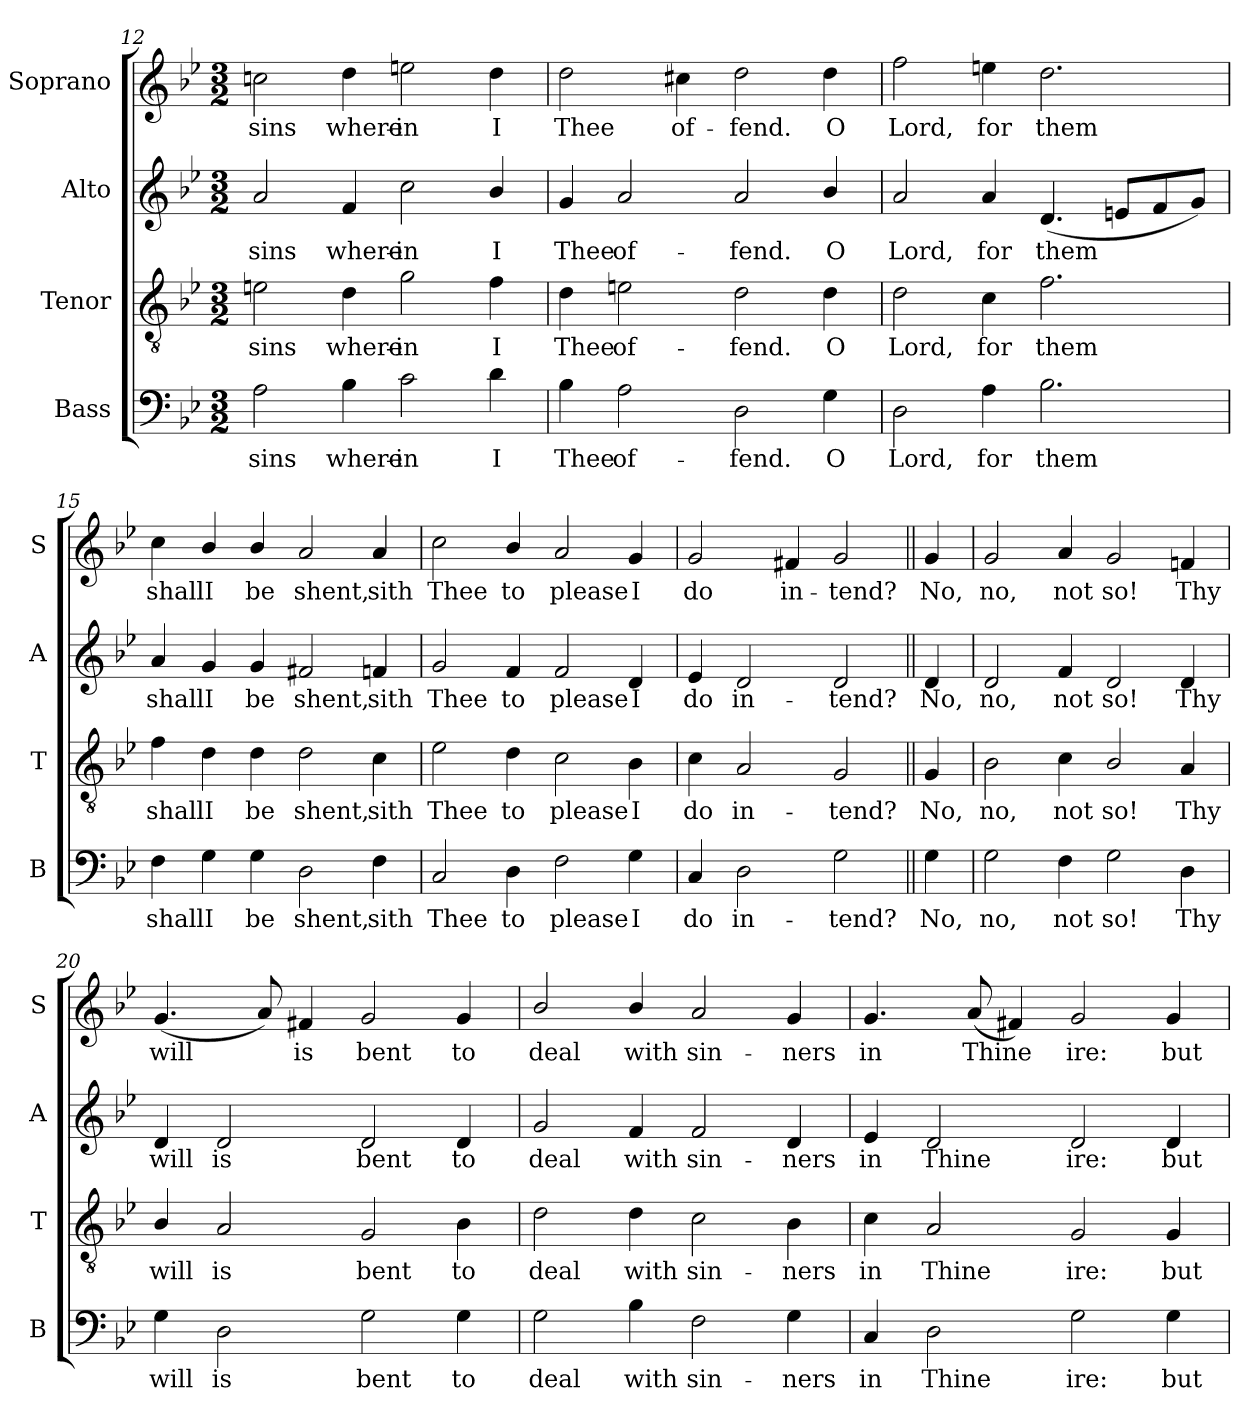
**kern	**text	**kern	**text	**kern	**text	**kern	**text
*part4	*part4	*part3	*part3	*part2	*part2	*part1	*part1
*staff4	*staff4	*staff3	*staff3	*staff2	*staff2	*staff1	*staff1
*I"Bass	*	*I"Tenor	*	*I"Alto	*	*I"Soprano	*
*I'B	*	*I'T	*	*I'A	*	*I'S	*
*clefF4	*	*clefGv2	*	*clefG2	*	*clefG2	*
*k[b-e-]	*	*k[b-e-]	*	*k[b-e-]	*	*k[b-e-]	*
*B-:	*	*B-:	*	*B-:	*	*B-:	*
*M3/2	*	*M3/2	*	*M3/2	*	*M3/2	*
=12	=12	=12	=12	=12	=12	=12	=12
!	!LO:LY:b	!	!LO:LY:b	!	!LO:LY:b	!	!LO:LY:b
2A\	sins	2en\	sins	2a/	sins	2ccn\	sins
!	!LO:LY:b	!	!LO:LY:b	!	!LO:LY:b	!	!LO:LY:b
4B-\	where-	4d\	where-	4f/	where-	4dd\	where-
!	!LO:LY:b	!	!LO:LY:b	!	!LO:LY:b	!	!LO:LY:b
2c\	-in	2g\	-in	2cc\	-in	2een\	-in
!	!LO:LY:b	!	!LO:LY:b	!	!LO:LY:b	!	!LO:LY:b
4d\	I	4f\	I	4b-/	I	4dd\	I
=13	=13	=13	=13	=13	=13	=13	=13
!	!LO:LY:b	!	!LO:LY:b	!	!LO:LY:b	!	!LO:LY:b
4B-\	Thee	4d\	Thee	4g/	Thee	2dd\	Thee
!	!LO:LY:b	!	!LO:LY:b	!	!LO:LY:b	!	!
2A\	of-	2en\	of-	2a/	of-	.	.
!	!	!	!	!	!	!	!LO:LY:b
.	.	.	.	.	.	4cc#X\	of-
!	!LO:LY:b	!	!LO:LY:b	!	!LO:LY:b	!	!LO:LY:b
2D\	-fend.	2d\	-fend.	2a/	-fend.	2dd\	-fend.
!	!LO:LY:b	!	!LO:LY:b	!	!LO:LY:b	!	!LO:LY:b
4G\	O	4d\	O	4b-/	O	4dd\	O
!!LO:PB:g=z
=14	=14	=14	=14	=14	=14	=14	=14
!	!LO:LY:b	!	!LO:LY:b	!	!LO:LY:b	!	!LO:LY:b
2D\	Lord,	2d\	Lord,	2a/	Lord,	2ff\	Lord,
!	!LO:LY:b	!	!LO:LY:b	!	!LO:LY:b	!	!LO:LY:b
4A\	for	4c\	for	4a/	for	4een\	for
!	!LO:LY:b	!	!LO:LY:b	!	!LO:LY:b	!	!LO:LY:b
2.B-\	them	2.f\	them	(<4.d/	them	2.dd\	them
.	.	.	.	8en/L	.	.	.
.	.	.	.	8f/	.	.	.
.	.	.	.	8g/J)	.	.	.
=15	=15	=15	=15	=15	=15	=15	=15
!	!LO:LY:b	!	!LO:LY:b	!	!LO:LY:b	!	!LO:LY:b
4F\	shall	4f\	shall	4a/	shall	4cc\	shall
!	!LO:LY:b	!	!LO:LY:b	!	!LO:LY:b	!	!LO:LY:b
4G\	I	4d\	I	4g/	I	4b-/	I
!	!LO:LY:b	!	!LO:LY:b	!	!LO:LY:b	!	!LO:LY:b
4G\	be	4d\	be	4g/	be	4b-/	be
!	!LO:LY:b	!	!LO:LY:b	!	!LO:LY:b	!	!LO:LY:b
2D\	shent,	2d\	shent,	2f#X/	shent,	2a/	shent,
!	!LO:LY:b	!	!LO:LY:b	!	!LO:LY:b	!	!LO:LY:b
4F\	sith	4c\	sith	4fn/	sith	4a/	sith
=16	=16	=16	=16	=16	=16	=16	=16
!	!LO:LY:b	!	!LO:LY:b	!	!LO:LY:b	!	!LO:LY:b
2C/	Thee	2e-\	Thee	2g/	Thee	2cc\	Thee
!	!LO:LY:b	!	!LO:LY:b	!	!LO:LY:b	!	!LO:LY:b
4D\	to	4d\	to	4f/	to	4b-/	to
!	!LO:LY:b	!	!LO:LY:b	!	!LO:LY:b	!	!LO:LY:b
2F\	please	2c\	please	2f/	please	2a/	please
!	!LO:LY:b	!	!LO:LY:b	!	!LO:LY:b	!	!LO:LY:b
4G\	I	4B-\	I	4d/	I	4g/	I
=17	=17	=17	=17	=17	=17	=17	=17
!	!LO:LY:b	!	!LO:LY:b	!	!LO:LY:b	!	!LO:LY:b
4C/	do	4c\	do	4e-/	do	2g/	do
!	!LO:LY:b	!	!LO:LY:b	!	!LO:LY:b	!	!
2D\	in-	2A/	in-	2d/	in-	.	.
!	!	!	!	!	!	!	!LO:LY:b
.	.	.	.	.	.	4f#X/	in-
!	!LO:LY:b	!	!LO:LY:b	!	!LO:LY:b	!	!LO:LY:b
2G\	-tend?	2G/	-tend?	2d/	-tend?	2g/	-tend?
!!LO:LB:g=z
=18||	=18||	=18||	=18||	=18||	=18||	=18||	=18||
!	!LO:LY:b	!	!LO:LY:b	!	!LO:LY:b	!	!LO:LY:b
4G\	No,	4G/	No,	4d/	No,	4g/	No,
=19	=19	=19	=19	=19	=19	=19	=19
!	!LO:LY:b	!	!LO:LY:b	!	!LO:LY:b	!	!LO:LY:b
2G\	no,	2B-\	no,	2d/	no,	2g/	no,
!	!LO:LY:b	!	!LO:LY:b	!	!LO:LY:b	!	!LO:LY:b
4F\	not	4c\	not	4f/	not	4a/	not
!	!LO:LY:b	!	!LO:LY:b	!	!LO:LY:b	!	!LO:LY:b
2G\	so!	2B-/	so!	2d/	so!	2g/	so!
!	!LO:LY:b	!	!LO:LY:b	!	!LO:LY:b	!	!LO:LY:b
4D\	Thy	4A/	Thy	4d/	Thy	4fn/	Thy
=20	=20	=20	=20	=20	=20	=20	=20
!	!LO:LY:b	!	!LO:LY:b	!	!LO:LY:b	!	!LO:LY:b
4G\	will	4B-/	will	4d/	will	(<4.g/	will
!	!LO:LY:b	!	!LO:LY:b	!	!LO:LY:b	!	!
2D\	is	2A/	is	2d/	is	.	.
.	.	.	.	.	.	8a/)	.
!	!	!	!	!	!	!	!LO:LY:b
.	.	.	.	.	.	4f#X/	is
!	!LO:LY:b	!	!LO:LY:b	!	!LO:LY:b	!	!LO:LY:b
2G\	bent	2G/	bent	2d/	bent	2g/	bent
!	!LO:LY:b	!	!LO:LY:b	!	!LO:LY:b	!	!LO:LY:b
4G\	to	4B-\	to	4d/	to	4g/	to
=21	=21	=21	=21	=21	=21	=21	=21
!	!LO:LY:b	!	!LO:LY:b	!	!LO:LY:b	!	!LO:LY:b
2G\	deal	2d\	deal	2g/	deal	2b-/	deal
!	!LO:LY:b	!	!LO:LY:b	!	!LO:LY:b	!	!LO:LY:b
4B-\	with	4d\	with	4f/	with	4b-/	with
!	!LO:LY:b	!	!LO:LY:b	!	!LO:LY:b	!	!LO:LY:b
2F\	sin-	2c\	sin-	2f/	sin-	2a/	sin-
!	!LO:LY:b	!	!LO:LY:b	!	!LO:LY:b	!	!LO:LY:b
4G\	-ners	4B-\	-ners	4d/	-ners	4g/	-ners
=22	=22	=22	=22	=22	=22	=22	=22
!	!LO:LY:b	!	!LO:LY:b	!	!LO:LY:b	!	!LO:LY:b
4C/	in	4c\	in	4e-/	in	4.g/	in
!	!LO:LY:b	!	!LO:LY:b	!	!LO:LY:b	!	!
2D\	Thine	2A/	Thine	2d/	Thine	.	.
!	!	!	!	!	!	!	!LO:LY:b
.	.	.	.	.	.	(<8a/	Thine
.	.	.	.	.	.	4f#X/)	.
!	!LO:LY:b	!	!LO:LY:b	!	!LO:LY:b	!	!LO:LY:b
2G\	ire:	2G/	ire:	2d/	ire:	2g/	ire:
!	!LO:LY:b	!	!LO:LY:b	!	!LO:LY:b	!	!LO:LY:b
4G\	but	4G/	but	4d/	but	4g/	but
=	=	=	=	=	=	=	=
*-	*-	*-	*-	*-	*-	*-	*-
